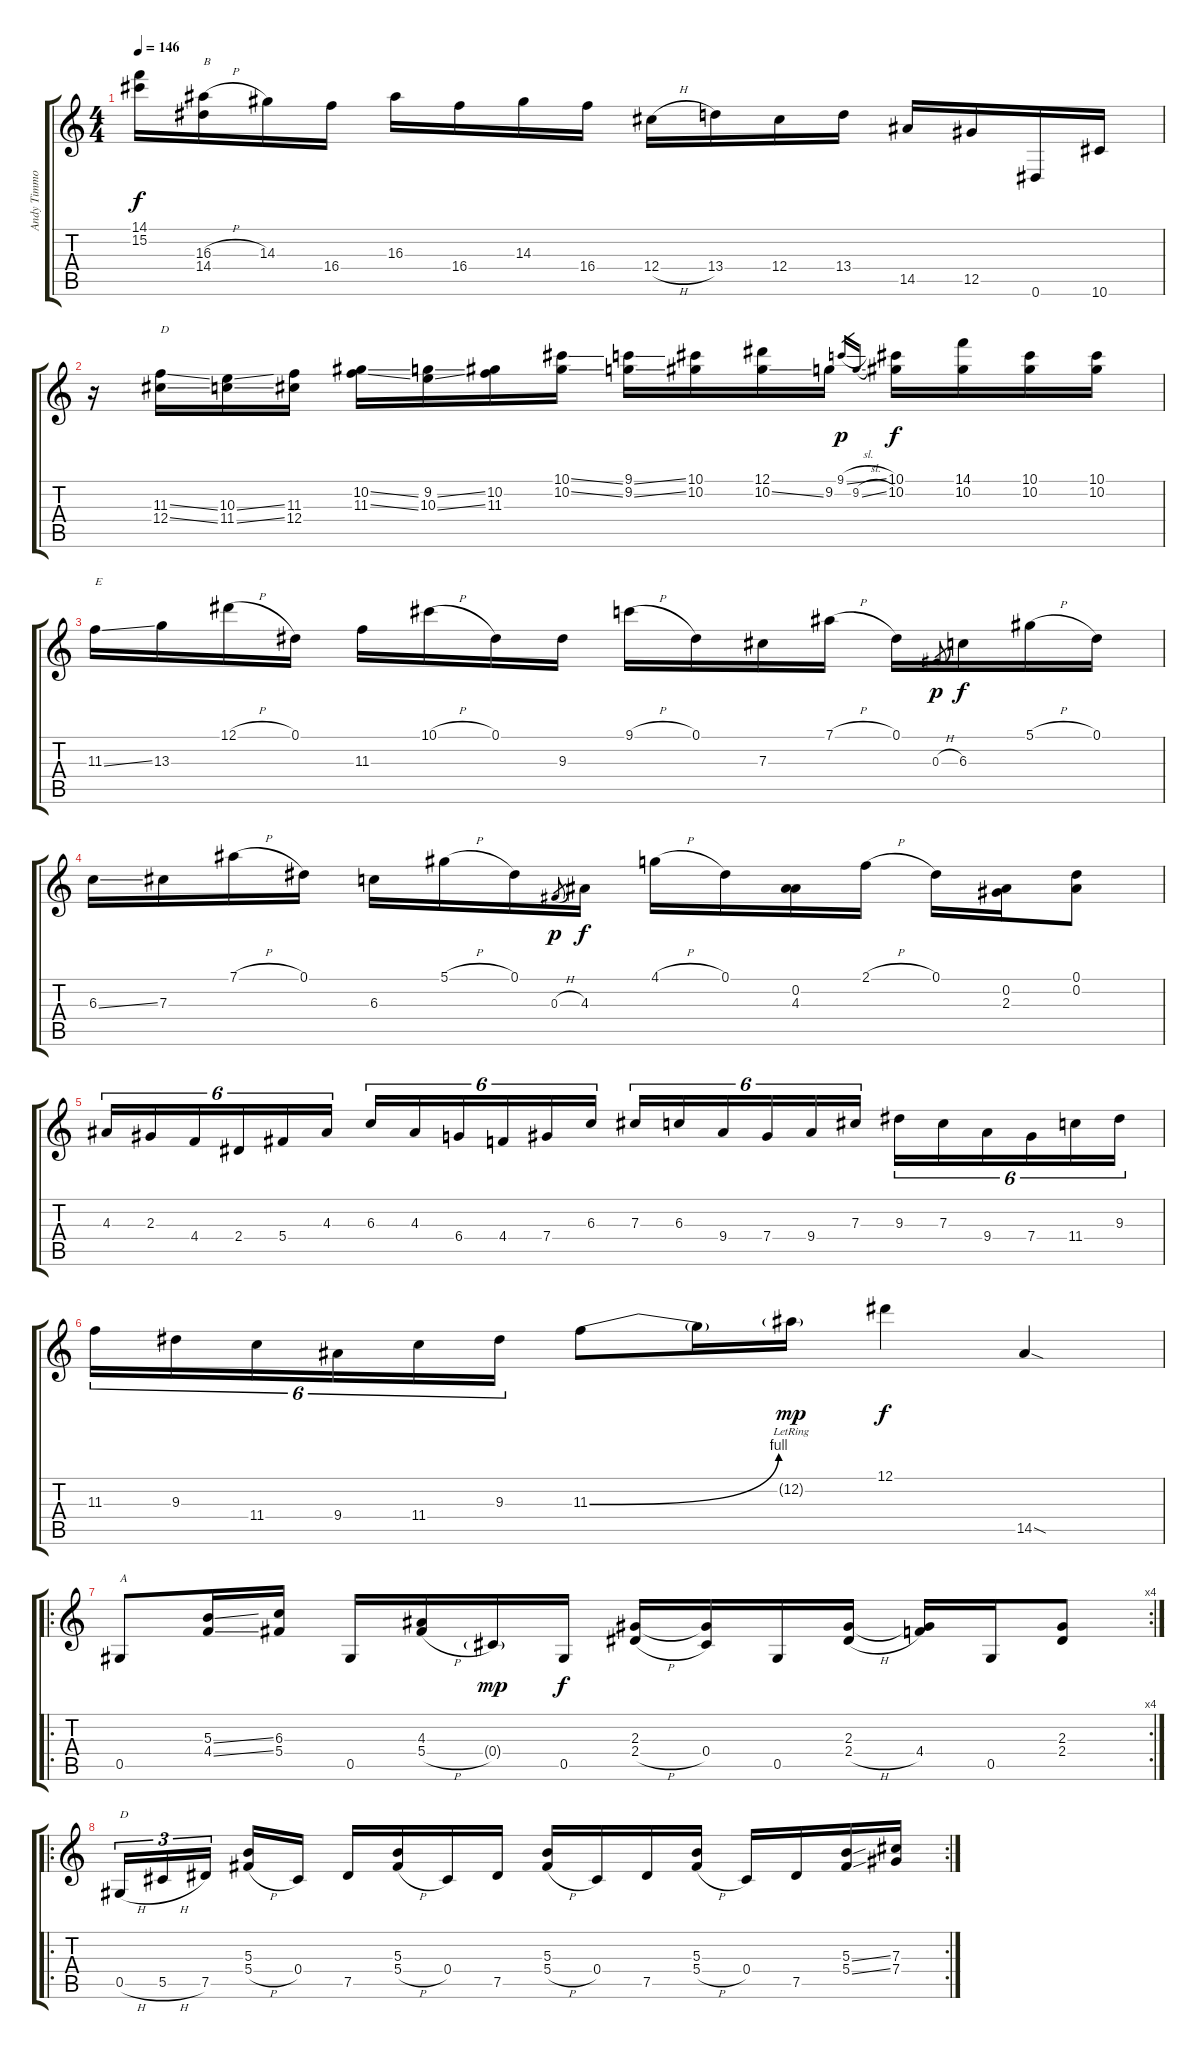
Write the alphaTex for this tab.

\track ("Andy Timmons" "Andy Timmo") {instrument electricguitarclean}
\staff {score tabs}
\tuning (Eb4 Bb3 Gb3 Db3 Ab2 Eb2) {hide}
\ts (4 4)
\tempo 146
\clef g2
\ks c
(14.1{t} 15.2{t}).16{dy f} (16.3{h} 14.4).16{txt "B"} 14.3.16 16.4.16 16.3.16 16.4.16 14.3.16 16.4.16 12.4{h}.16 13.4.16 12.4.16 13.4.16 14.5.16 12.5.16 0.6.16 10.6.16 |
r.16 (11.3{ss} 12.4{ss}).16{txt "D"} (10.3{ss} 11.4{ss}).16 (11.3 12.4).16 (10.2{ss} 11.3{ss}).16 (9.2{ss} 10.3{ss}).16 (10.2 11.3).16 (10.1{ss} 10.2{ss}).16 (9.1{ss} 9.2{ss}).16 (10.1 10.2).16 (12.1 10.2{ss}).16 9.2.16 9.1{sl}.16{gr dy p} 9.2{sl}.16{gr} (10.1 10.2).16{dy f} (14.1 10.2).16 (10.1 10.2).16 (10.1 10.2).16 |
11.3{ss}.16{txt "E"} 13.3.16 12.1{h}.16 0.1.16 11.3.16 10.1{h}.16 0.1.16 9.3.16 9.1{h}.16 0.1.16 7.3.16 7.1{h}.16 0.1.16 0.3{h}.8{gr dy p} 6.3.16{dy f} 5.1{h}.16 0.1.16 |
6.3{ss}.16 7.3.16 7.1{h}.16 0.1.16 6.3.16 5.1{h}.16 0.1.16 0.3{h}.8{gr dy p} 4.3.16{dy f} 4.1{h}.16 0.1.16 (0.2 4.3).16 2.1{h}.16 0.1.16 (0.2 2.3).16 (0.1 0.2).8 |
4.3.16{tu (6 4)} 2.3.16{tu (6 4)} 4.4.16{tu (6 4)} 2.4.16{tu (6 4)} 5.4.16{tu (6 4)} 4.3.16{tu (6 4)} 6.3.16{tu (6 4)} 4.3.16{tu (6 4)} 6.4.16{tu (6 4)} 4.4.16{tu (6 4)} 7.4.16{tu (6 4)} 6.3.16{tu (6 4)} 7.3.16{tu (6 4)} 6.3.16{tu (6 4)} 9.4.16{tu (6 4)} 7.4.16{tu (6 4)} 9.4.16{tu (6 4)} 7.3.16{tu (6 4)} 9.3.16{tu (6 4)} 7.3.16{tu (6 4)} 9.4.16{tu (6 4)} 7.4.16{tu (6 4)} 11.4.16{tu (6 4)} 9.3.16{tu (6 4)} |
11.3.16{tu (6 4)} 9.3.16{tu (6 4)} 11.4.16{tu (6 4)} 9.4.16{tu (6 4)} 11.4.16{tu (6 4)} 9.3.16{tu (6 4)} 11.3{be (bend 0 0 60 4)}.8 11.3{t}.16 12.2{g lr}.16{dy mp} 12.1.4{dy f} 14.5{sod}.4 |
\ro
\rc 4
0.5.8{txt "A"} (5.3{ss} 4.4{ss}).16 (6.3 5.4).16 0.5.16 (4.3 5.4{h}).16 0.4{g}.16{dy mp} 0.5.16{dy f} (2.3 2.4{h}).16 (2.3{t} 0.4).16 0.5.16 (2.3 2.4{h}).16 (2.3{t} 4.4).16 0.5.16 (2.3 2.4).8 |
\ro
\rc 2
0.5{h}.16{tu (3 2) txt "D"} 5.5{h}.16{tu (3 2)} 7.5.16{tu (3 2)} (5.3 5.4{h}).16 0.4.16 7.5.16 (5.3 5.4{h}).16 0.4.16 7.5.16 (5.3 5.4{h}).16 0.4.16 7.5.16 (5.3 5.4{h}).16 0.4.16 7.5.16 (5.3{ss} 5.4{ss}).16 (7.3 7.4).16
